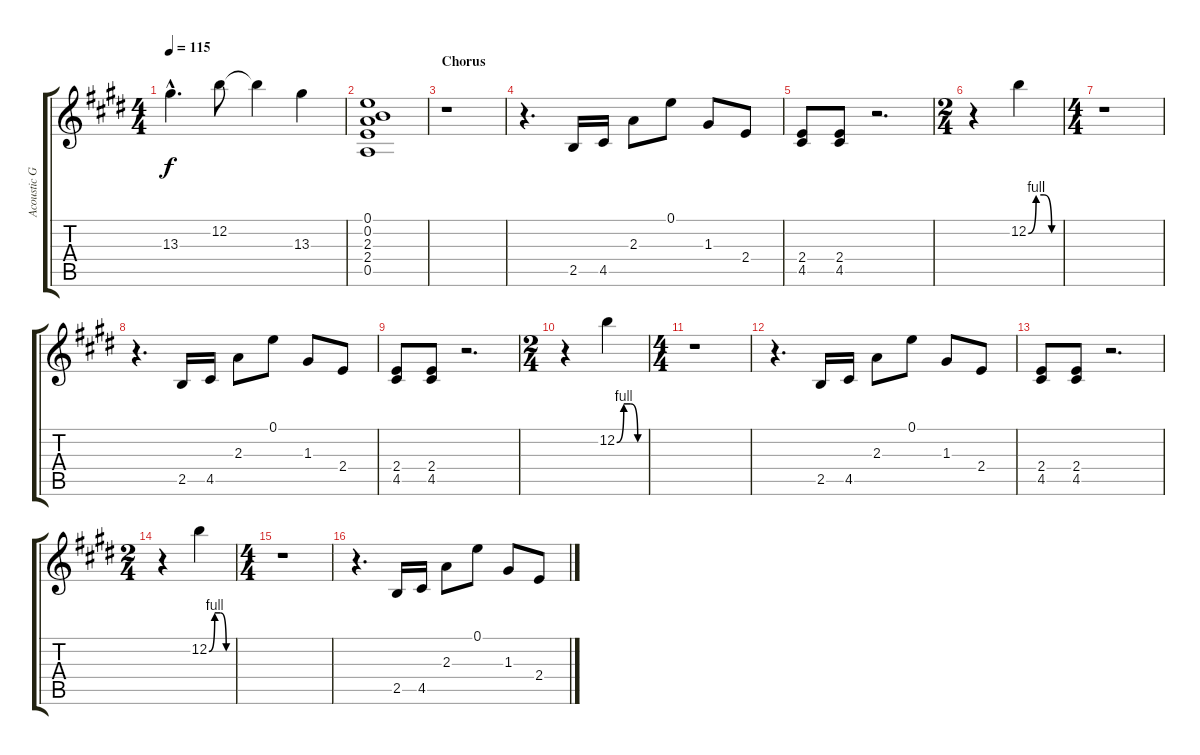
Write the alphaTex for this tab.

\track ("Acoustic Guitar 2" "Acoustic G") {instrument acousticguitarsteel}
\staff {score tabs}
\tuning (E4 B3 G3 D3 A2 E2) {hide}
\ts (4 4)
\tempo 115
\clef g2
\ks e
13.3{hac}.4{d dy f} 12.2.8 12.2{t}.4 13.3.4 |
(0.1 0.2 2.3 2.4 0.5).1 |
\section ("" "Chorus")
r.1 |
r.4{d} 2.5.16 4.5.16 2.3.8 0.1.8 1.3.8 2.4.8 |
(2.4 4.5).8 (2.4 4.5).8 r.2{d} |
\ts (2 4)
r.4 12.2{be (custom 0 0 15 4 30 4 45 0 60 0)}.4 |
\ts (4 4)
r.1 |
r.4{d} 2.5.16 4.5.16 2.3.8 0.1.8 1.3.8 2.4.8 |
(2.4 4.5).8 (2.4 4.5).8 r.2{d} |
\ts (2 4)
r.4 12.2{be (custom 0 0 15 4 30 4 45 0 60 0)}.4 |
\ts (4 4)
r.1 |
r.4{d} 2.5.16 4.5.16 2.3.8 0.1.8 1.3.8 2.4.8 |
(2.4 4.5).8 (2.4 4.5).8 r.2{d} |
\ts (2 4)
r.4 12.2{be (custom 0 0 15 4 30 4 45 0 60 0)}.4 |
\ts (4 4)
r.1 |
r.4{d} 2.5.16 4.5.16 2.3.8 0.1.8 1.3.8 2.4.8
